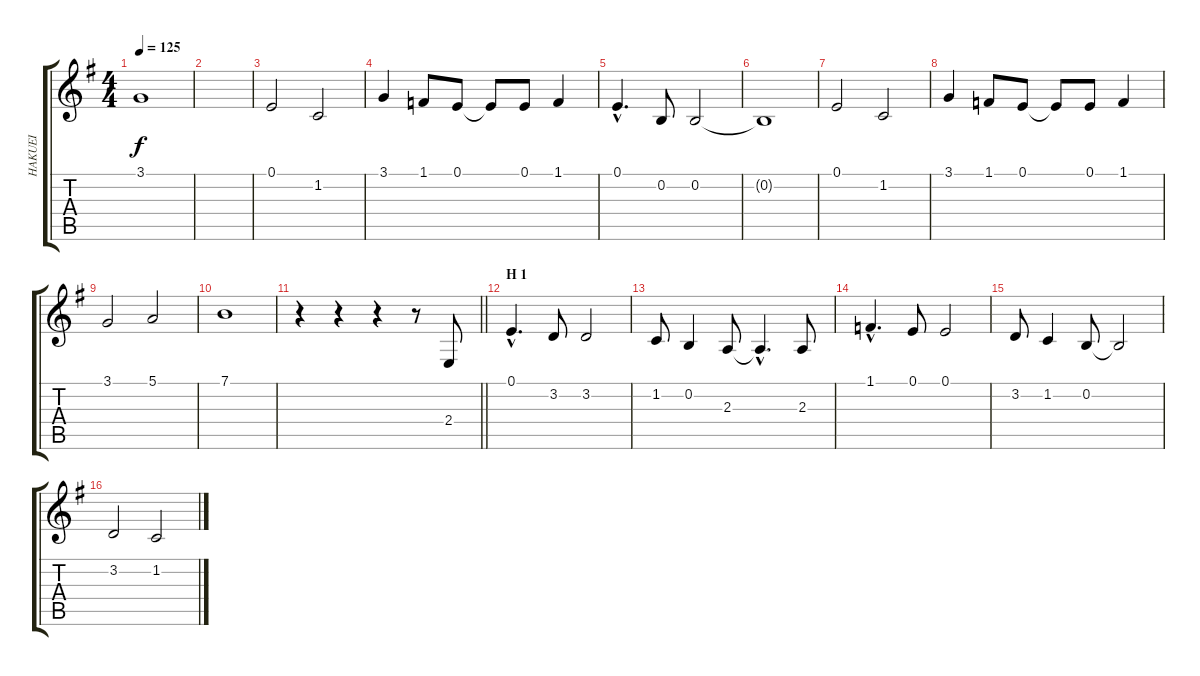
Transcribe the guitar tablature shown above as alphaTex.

\track ("HAKUEI" "HAKUEI") {instrument oboe}
\staff {score tabs}
\tuning (E4 B3 G3 D3 A2 E2) {hide}
\ts (4 4)
\tempo 125
\clef g2
\ks g
3.1.1{dy f} |
|
0.1.2 1.2.2 |
3.1.4 1.1.8 0.1.8 0.1{t}.8 0.1.8 1.1.4 |
0.1{hac}.4{d} 0.2.8 0.2.2 |
0.2{t}.1 |
0.1.2 1.2.2 |
3.1.4 1.1.8 0.1.8 0.1{t}.8 0.1.8 1.1.4 |
3.1.2 5.1.2 |
7.1.1 |
\barLineRight lightlight
r.4 r.4 r.4 r.8 2.4.8 |
\section ("" "H 1")
0.1{hac}.4{d} 3.2.8 3.2.2 |
1.2.8 0.2.4 2.3.8 2.3{hac t}.4{d} 2.3.8 |
1.1{hac}.4{d} 0.1.8 0.1.2 |
3.2.8 1.2.4 0.2.8 0.2{t}.2 |
3.2.2 1.2.2
